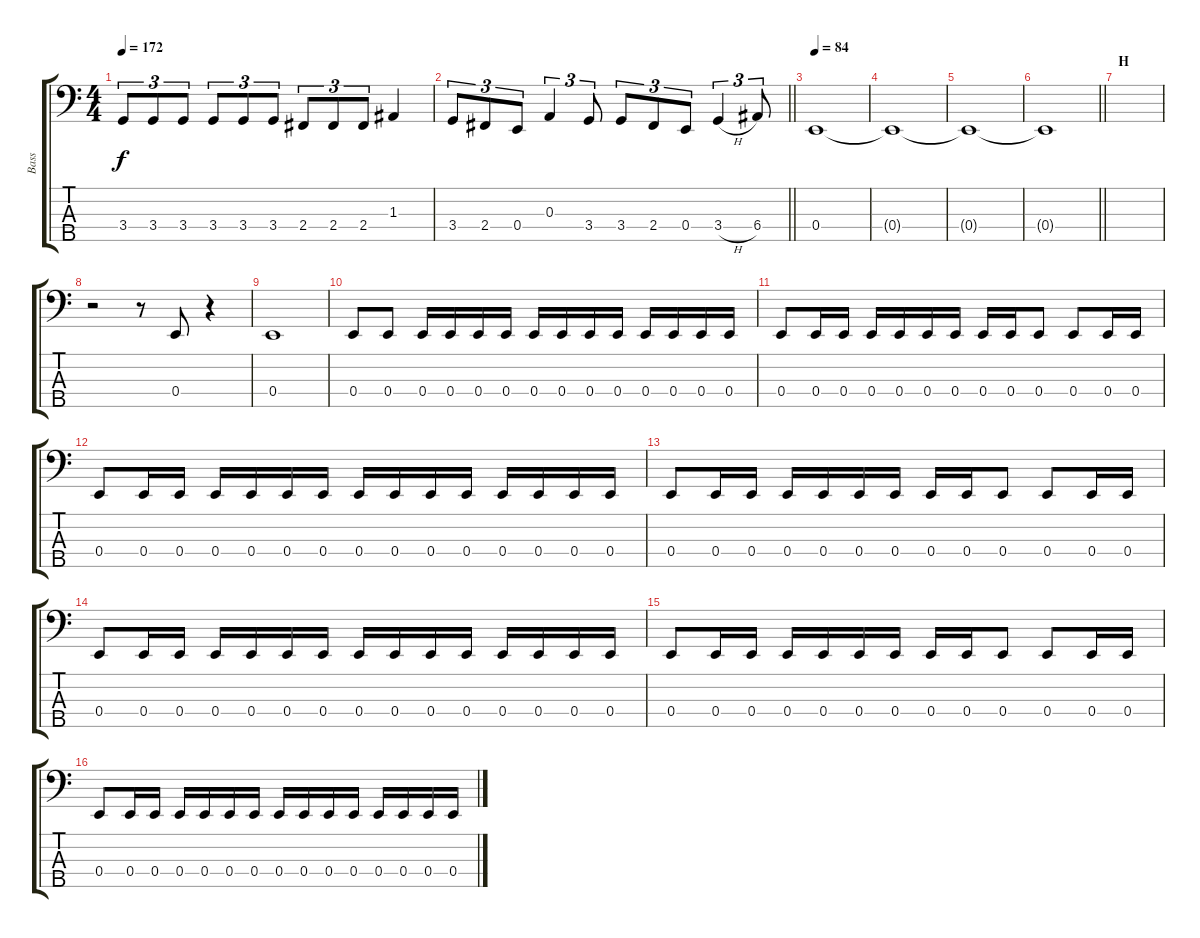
\track ("Bass" "Bass") {instrument electricbasspick}
\staff {score tabs}
\tuning (G2 D2 A1 E1 B0) {hide}
\ts (4 4)
\tempo 172
\clef f4
\ks c
3.4.8{tu (3 2) dy f} 3.4.8{tu (3 2)} 3.4.8{tu (3 2)} 3.4.8{tu (3 2)} 3.4.8{tu (3 2)} 3.4.8{tu (3 2)} 2.4.8{tu (3 2)} 2.4.8{tu (3 2)} 2.4.8{tu (3 2)} 1.3.4 |
\barLineRight lightlight
3.4.8{tu (3 2)} 2.4.8{tu (3 2)} 0.4.8{tu (3 2)} 0.3.4{tu (3 2)} 3.4.8{tu (3 2)} 3.4.8{tu (3 2)} 2.4.8{tu (3 2)} 0.4.8{tu (3 2)} 3.4{h}.4{tu (3 2)} 6.4.8{tu (3 2)} |
\tempo 84
0.4.1 |
0.4{t}.1 |
0.4{t}.1 |
\barLineRight lightlight
0.4{t}.1 |
\section ("" "H")
|
r.2 r.8 0.4.8 r.4 |
0.4.1 |
0.4.8 0.4.8 0.4.16 0.4.16 0.4.16 0.4.16 0.4.16 0.4.16 0.4.16 0.4.16 0.4.16 0.4.16 0.4.16 0.4.16 |
0.4.8 0.4.16 0.4.16 0.4.16 0.4.16 0.4.16 0.4.16 0.4.16 0.4.16 0.4.8 0.4.8 0.4.16 0.4.16 |
0.4.8 0.4.16 0.4.16 0.4.16 0.4.16 0.4.16 0.4.16 0.4.16 0.4.16 0.4.16 0.4.16 0.4.16 0.4.16 0.4.16 0.4.16 |
0.4.8 0.4.16 0.4.16 0.4.16 0.4.16 0.4.16 0.4.16 0.4.16 0.4.16 0.4.8 0.4.8 0.4.16 0.4.16 |
0.4.8 0.4.16 0.4.16 0.4.16 0.4.16 0.4.16 0.4.16 0.4.16 0.4.16 0.4.16 0.4.16 0.4.16 0.4.16 0.4.16 0.4.16 |
0.4.8 0.4.16 0.4.16 0.4.16 0.4.16 0.4.16 0.4.16 0.4.16 0.4.16 0.4.8 0.4.8 0.4.16 0.4.16 |
0.4.8 0.4.16 0.4.16 0.4.16 0.4.16 0.4.16 0.4.16 0.4.16 0.4.16 0.4.16 0.4.16 0.4.16 0.4.16 0.4.16 0.4.16
